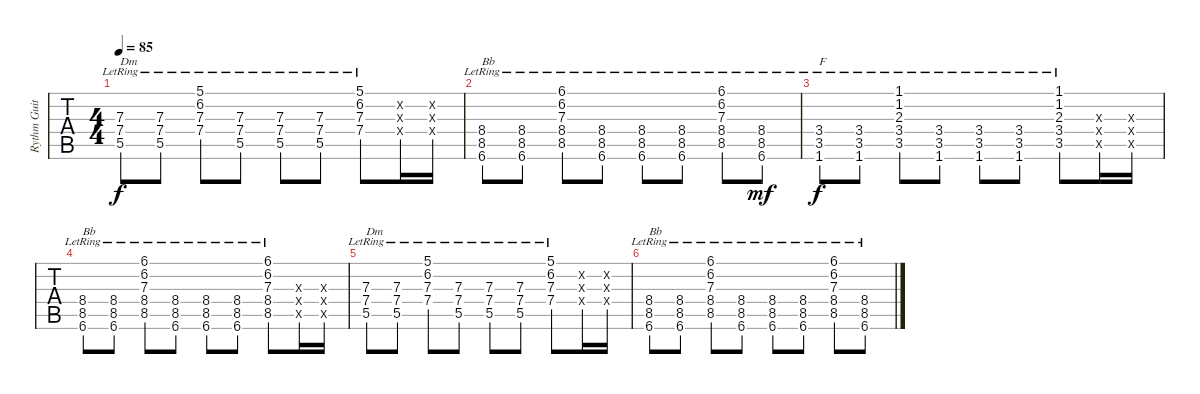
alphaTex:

\track ("Rythm Guitar" "Rythm Guit") {instrument acousticguitarsteel}
\staff {tabs}
\tuning (E4 B3 G3 D3 A2 E2) {hide}
\ts (4 4)
\tempo 85
\clef g2
\ks f
(7.3{lr} 7.4{lr} 5.5{lr}).8{txt "Dm" dy f} (7.3{lr} 7.4{lr} 5.5{lr}).8 (5.1{lr} 6.2{lr} 7.3{lr} 7.4{lr}).8 (7.3{lr} 7.4{lr} 5.5{lr}).8 (7.3{lr} 7.4{lr} 5.5{lr}).8 (7.3{lr} 7.4{lr} 5.5{lr}).8 (5.1{lr} 6.2{lr} 7.3{lr} 7.4{lr}).8 (6.2{x} 7.3{x} 7.4{x}).16 (6.2{x} 7.3{x} 7.4{x}).16 |
(8.4{lr} 8.5{lr} 6.6{lr}).8{txt "Bb"} (8.4{lr} 8.5{lr} 6.6{lr}).8 (6.1{lr} 6.2{lr} 7.3{lr} 8.4{lr} 8.5{lr}).8 (8.4{lr} 8.5{lr} 6.6{lr}).8 (8.4{lr} 8.5{lr} 6.6{lr}).8 (8.4{lr} 8.5{lr} 6.6{lr}).8 (6.1{lr} 6.2{lr} 7.3{lr} 8.4{lr} 8.5{lr}).8 (8.4{lr} 8.5{lr} 6.6{lr}).8{dy mf} |
(3.4{lr} 3.5{lr} 1.6{lr}).8{txt "F" dy f} (3.4{lr} 3.5{lr} 1.6{lr}).8{volume 2} (1.1{lr} 1.2{lr} 2.3{lr} 3.4{lr} 3.5{lr}).8 (3.4{lr} 3.5{lr} 1.6{lr}).8 (3.4{lr} 3.5{lr} 1.6{lr}).8 (3.4{lr} 3.5{lr} 1.6{lr}).8 (1.1{lr} 1.2{lr} 2.3{lr} 3.4{lr} 3.5{lr}).8 (2.3{x} 3.4{x} 3.5{x}).16 (2.3{x} 3.4{x} 3.5{x}).16 |
(8.4{lr} 8.5{lr} 6.6{lr}).8{txt "Bb"} (8.4{lr} 8.5{lr} 6.6{lr}).8 (6.1{lr} 6.2{lr} 7.3{lr} 8.4{lr} 8.5{lr}).8 (8.4{lr} 8.5{lr} 6.6{lr}).8 (8.4{lr} 8.5{lr} 6.6{lr}).8 (8.4{lr} 8.5{lr} 6.6{lr}).8 (6.1{lr} 6.2{lr} 7.3{lr} 8.4{lr} 8.5{lr}).8 (7.3{x} 8.4{x} 8.5{x}).16 (7.3{x} 8.4{x} 8.5{x}).16 |
(7.3{lr} 7.4{lr} 5.5{lr}).8{txt "Dm"} (7.3{lr} 7.4{lr} 5.5{lr}).8 (5.1{lr} 6.2{lr} 7.3{lr} 7.4{lr}).8 (7.3{lr} 7.4{lr} 5.5{lr}).8 (7.3{lr} 7.4{lr} 5.5{lr}).8 (7.3{lr} 7.4{lr} 5.5{lr}).8 (5.1{lr} 6.2{lr} 7.3{lr} 7.4{lr}).8 (6.2{x} 7.3{x} 7.4{x}).16 (6.2{x} 7.3{x} 7.4{x}).16 |
(8.4{lr} 8.5{lr} 6.6{lr}).8{txt "Bb"} (8.4{lr} 8.5{lr} 6.6{lr}).8 (6.1{lr} 6.2{lr} 7.3{lr} 8.4{lr} 8.5{lr}).8 (8.4{lr} 8.5{lr} 6.6{lr}).8 (8.4{lr} 8.5{lr} 6.6{lr}).8 (8.4{lr} 8.5{lr} 6.6{lr}).8 (6.1{lr} 6.2{lr} 7.3{lr} 8.4{lr} 8.5{lr}).8 (8.4{lr} 8.5{lr} 6.6{lr}).8
